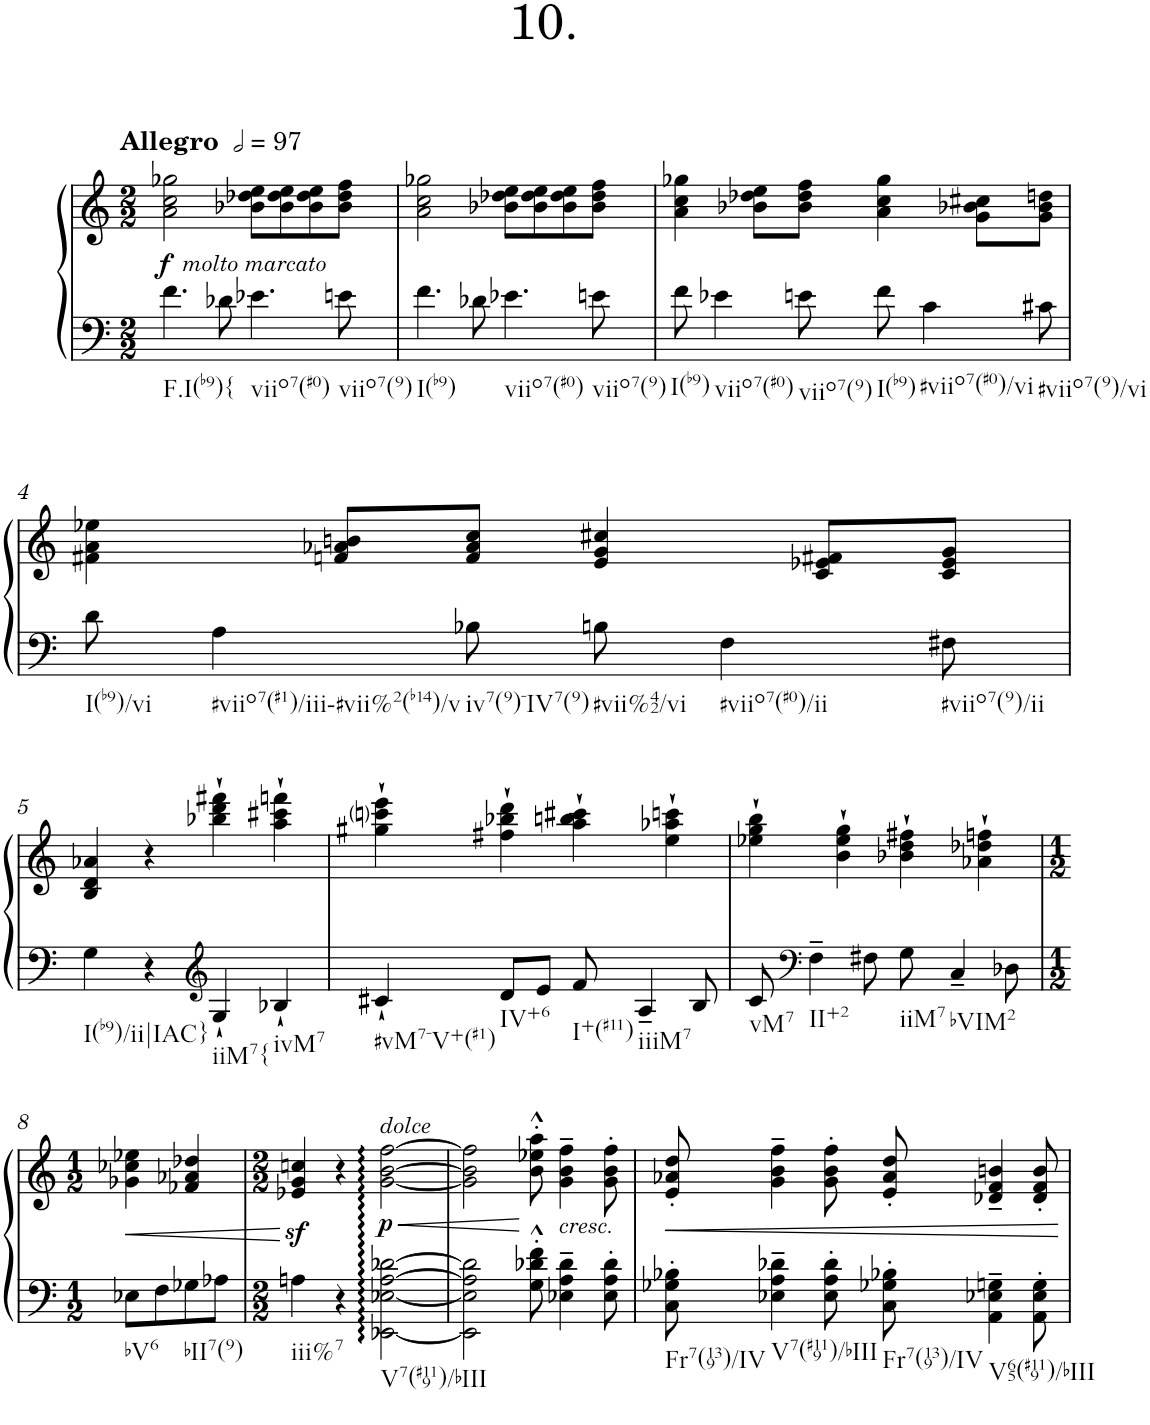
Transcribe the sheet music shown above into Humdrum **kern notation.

**kern	**kern	**dynam
*part1	*part1	*part1
*staff2	*staff1	*staff1/2
*I"Piano	*	*
*clefF4	*clefG2	*
*k[]	*k[]	*
*M2/2	*M2/2	*
*MM194	*MM194	*
=1	=1	=1
!	!LO:TX:a:B:t=Allegro	!
!	!LO:TX:b:i:t=molto marcato	!
!LO:TX:b:t=F.I(b9){	!	!
!	!	!LO:DY:b
4.f\	2a\ 2cc\ 2gg-X\	f
8d-X\	.	.
!LO:TX:b:t=viio7(#0)	!	!
4.e-X\	8b-X\ 8dd-X\ 8ee\L	.
.	8b-\ 8dd-\ 8ee\	.
.	8b-\ 8dd-\ 8ee\	.
!LO:TX:b:t=viio7(9)	!	!
8en\	8b-\ 8dd-\ 8ff\J	.
=2	=2	=2
!LO:TX:b:t=I(b9)	!	!
4.f\	2a\ 2cc\ 2gg-X\	.
8d-X\	.	.
!LO:TX:b:t=viio7(#0)	!	!
4.e-X\	8b-X\ 8dd-X\ 8ee\L	.
.	8b-\ 8dd-\ 8ee\	.
.	8b-\ 8dd-\ 8ee\	.
!LO:TX:b:t=viio7(9)	!	!
8en\	8b-\ 8dd-\ 8ff\J	.
=3	=3	=3
!LO:TX:b:t=I(b9)	!	!
8f\	4a\ 4cc\ 4gg-X\	.
!LO:TX:b:t=viio7(#0)	!	!
4e-X\	.	.
.	8b-X\ 8dd-X\ 8ee\L	.
!LO:TX:b:t=viio7(9)	!	!
8en\	8b-\ 8dd-\ 8ff\J	.
!LO:TX:b:t=I(b9)	!	!
8f\	4a\ 4cc\ 4gg-\	.
!LO:TX:b:t=#viio7(#0)/vi	!	!
4c\	.	.
.	8g\ 8b-X\ 8cc#X\L	.
!LO:TX:b:t=#viio7(9)/vi	!	!
8c#X\	8g\ 8b-\ 8ddn\J	.
!!LO:LB:g=z
=4	=4	=4
!LO:TX:b:t=I(b9)/vi	!	!
8d\	4f#X\ 4a\ 4ee-X\	.
!LO:TX:b:t=#viio7(#1)/iii-#vii%2(b14)/v	!	!
4A\	.	.
.	8fn/ 8a-X/ 8bn/L	.
!LO:TX:b:t=iv7(9)-IV7(9)	!	!
8B-X\	8f/ 8a-/ 8cc/J	.
!LO:TX:b:t=#vii%42/vi	!	!
8Bn\	4e/ 4g/ 4cc#X/	.
!LO:TX:b:t=#viio7(#0)/ii	!	!
4F\	.	.
.	8c/ 8e-X/ 8f#X/L	.
!LO:TX:b:t=#viio7(9)/ii	!	!
8F#X\	8c/ 8e-/ 8g/J	.
!!LO:LB:g=z
=5	=5	=5
!LO:TX:b:t=I(b9)/ii|IAC}	!	!
4G\	4B/ 4d/ 4a-X/	.
4r	4r	.
*clefG2	*	*
!LO:TX:b:t=iiM7{	!	!
4G`/	4bb-X\` 4ddd\` 4fff#X\`	.
!LO:TX:b:t=ivM7	!	!
4B-X`/	4aa\` 4ccc#X\` 4fffn\`	.
=6	=6	=6
!LO:TX:b:t=#vM7-V+(#1)	!	!
4c#X`/	4gg#X\` 4cccni\` 4eee\`	.
!LO:TX:b:t=IV+6	!	!
8d/L	4ff#X\` 4bb-X\` 4ddd\`	.
8e/J	.	.
!LO:TX:b:t=I+(#11)	!	!
8f/	4aa\` 4bbn\` 4ccc#X\`	.
!LO:TX:b:t=iiiM7	!	!
4A~/	.	.
.	4ee\` 4aa-X\` 4cccn\`	.
8B/	.	.
=7	=7	=7
!LO:TX:b:t=vM7	!	!
8c/	4ee-X\` 4gg\` 4bb\`	.
*clefF4	*	*
!LO:TX:b:t=II+2	!	!
4F~\	.	.
.	4b\` 4ee-\` 4gg\`	.
8F#X\	.	.
!LO:TX:b:t=iiM7	!	!
8G\	4b-X\` 4dd\` 4ff#X\`	.
!LO:TX:b:t=bVIM2	!	!
4C~/	.	.
.	4a-X\` 4dd-X\` 4ffn\`	.
8D-X\	.	.
!!LO:LB:g=z
=8	=8	=8
*M1/2	*M1/2	*
!LO:TX:b:t=bV6	!	!
!	!	!LO:HP:b
8E-X\L	4g-X\ 4cc-X\ 4ee-X\	<
8F\	.	.
!LO:TX:b:t=bII7(9)	!	!
8G-X\	4f-X/ 4a-X/ 4dd-X/	.
8A-X\J	.	.
.	.	[
=9	=9	=9
*M2/2	*M2/2	*
!LO:TX:b:t=iii%7	!	!
4An\	4e-X/z< 4g/z< 4ccn/z<	.
4r	4r	.
!	!LO:TX:a:i:t=dolce	!
!LO:TX:b:t=V7(#119)/bIII	!	!
!	!	!LO:HP:b
!	!	!LO:DY:n=1:b
[2EE-X\ [2E-X\ [2A\ [2d-X\	[2g\ [2b\ [2ff\	< p
=10	=10	=10
2EE-\] 2E-\] 2A\] 2d-\]	2g\] 2b\] 2ff\]	.
8G\'^^ 8d-X\'^^ 8f\'^^	8b\'^^ 8ee-X\'^^ 8aa\'^^	[
!	!LO:TX:b:i:t=cresc.	!
4E-X\~ 4A\~ 4d-\~	4g\~ 4b\~ 4ff\~	.
8E-\' 8A\' 8d-\'	8g\' 8b\' 8ff\'	.
=11	=11	=11
!LO:TX:b:t=Fr7(139)/IV	!	!
!	!	!LO:HP:b
8C\' 8G-X\' 8B-X\'	8e/' 8a-X/' 8dd/'	<
!LO:TX:b:t=V7(#119)/bIII	!	!
4E-X\~ 4A\~ 4d-X\~	4g\~ 4b\~ 4ff\~	.
8E-\' 8A\' 8d-\'	8g\' 8b\' 8ff\'	.
!LO:TX:b:t=Fr7(139)/IV	!	!
8C\' 8G-X\' 8B-X\'	8e/' 8a-/' 8dd/'	.
!LO:TX:b:t=V65(#119)/bIII	!	!
4AA\~ 4E-X\~ 4Gn\~	4d-X/~ 4f/~ 4bn/~	.
8AA\' 8E-\' 8G\'	8d-/' 8f/' 8b/'	.
.	.	[
=	=	=
*-	*-	*-
